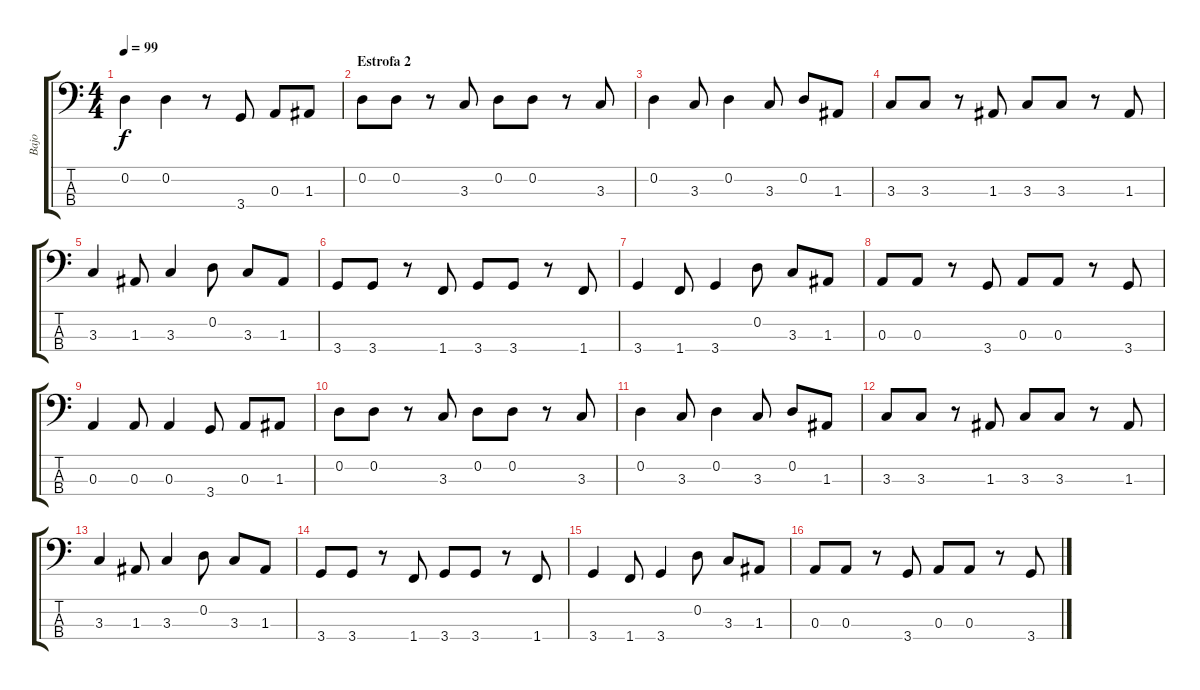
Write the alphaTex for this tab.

\track ("Bajo" "Bajo") {instrument electricbasspick}
\staff {score tabs}
\tuning (G2 D2 A1 E1) {hide}
\ts (4 4)
\tempo 99
\clef f4
\ks c
0.2{t}.4{dy f} 0.2.4 r.8 3.4.8 0.3.8 1.3.8 |
\section ("" "Estrofa 2")
0.2.8 0.2.8 r.8 3.3.8 0.2.8 0.2.8 r.8 3.3.8 |
0.2.4 3.3.8 0.2.4 3.3.8 0.2.8 1.3.8 |
3.3.8 3.3.8 r.8 1.3.8 3.3.8 3.3.8 r.8 1.3.8 |
3.3.4 1.3.8 3.3.4 0.2.8 3.3.8 1.3.8 |
3.4.8 3.4.8 r.8 1.4.8 3.4.8 3.4.8 r.8 1.4.8 |
3.4.4 1.4.8 3.4.4 0.2.8 3.3.8 1.3.8 |
0.3.8 0.3.8 r.8 3.4.8 0.3.8 0.3.8 r.8 3.4.8 |
0.3.4 0.3.8 0.3.4 3.4.8 0.3.8 1.3.8 |
0.2.8 0.2.8 r.8 3.3.8 0.2.8 0.2.8 r.8 3.3.8 |
0.2.4 3.3.8 0.2.4 3.3.8 0.2.8 1.3.8 |
3.3.8 3.3.8 r.8 1.3.8 3.3.8 3.3.8 r.8 1.3.8 |
3.3.4 1.3.8 3.3.4 0.2.8 3.3.8 1.3.8 |
3.4.8 3.4.8 r.8 1.4.8 3.4.8 3.4.8 r.8 1.4.8 |
3.4.4 1.4.8 3.4.4 0.2.8 3.3.8 1.3.8 |
0.3.8 0.3.8 r.8 3.4.8 0.3.8 0.3.8 r.8 3.4.8
